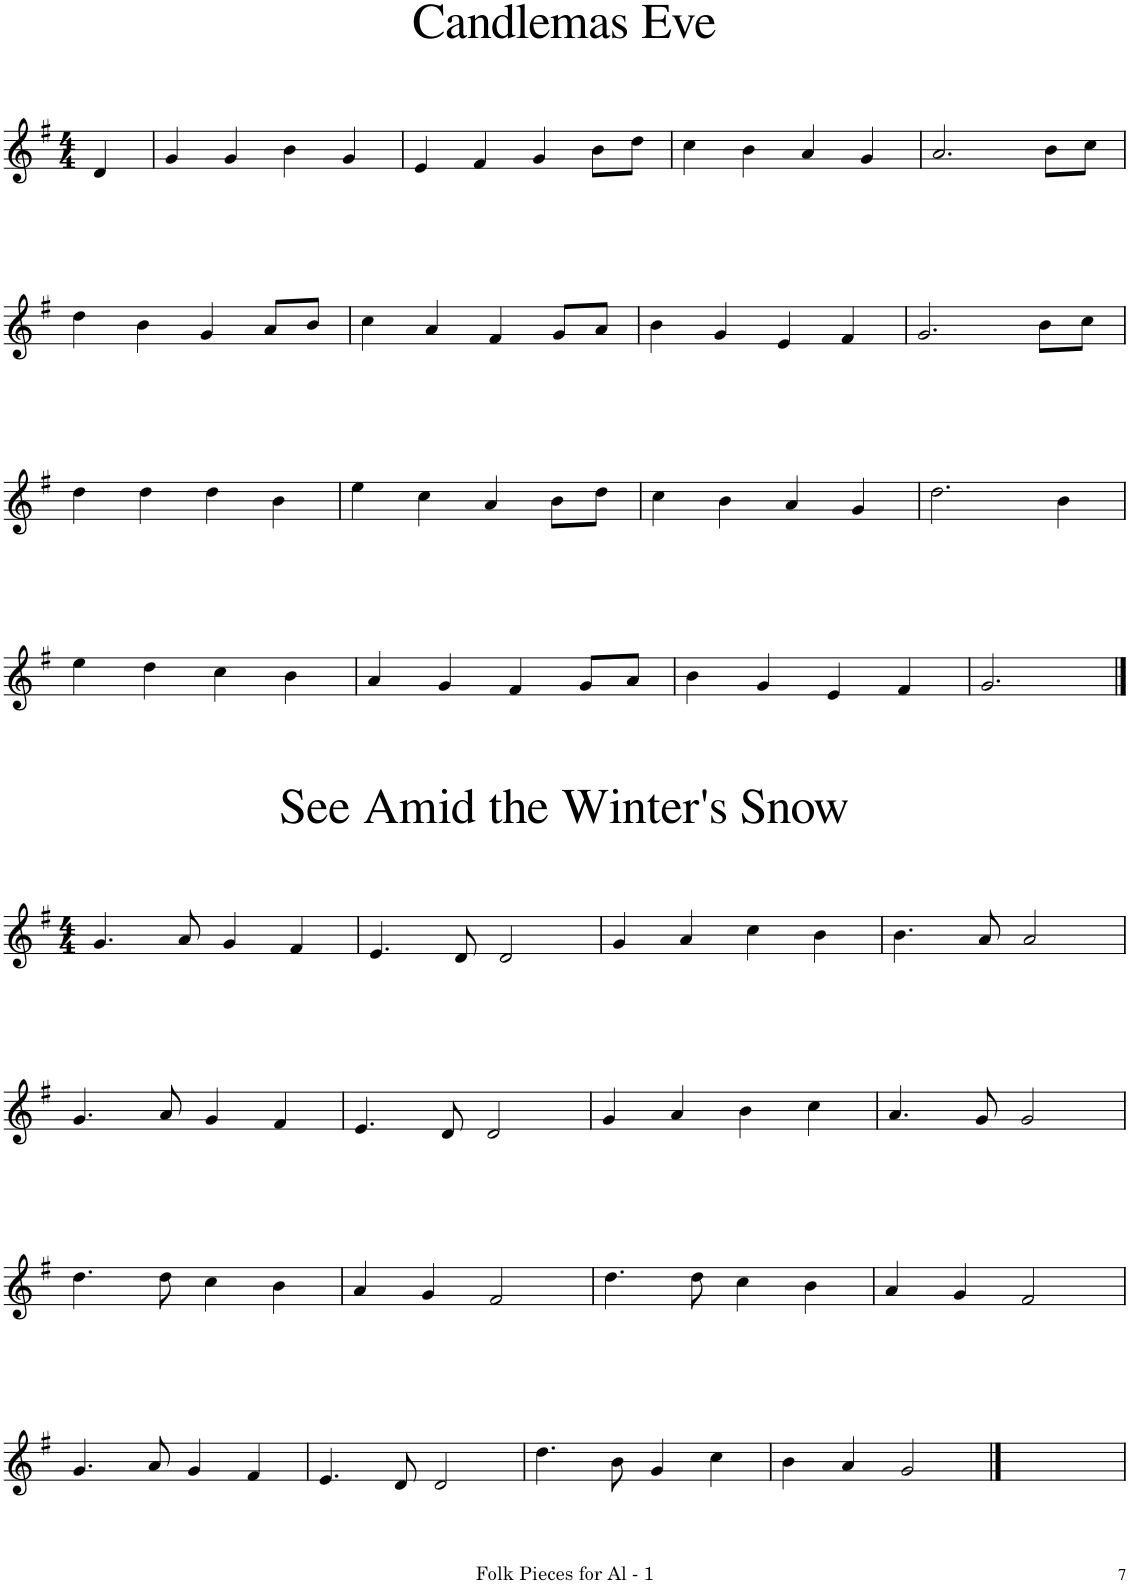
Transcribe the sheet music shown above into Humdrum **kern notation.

**kern
*part1
*staff1
*I"Bb Cornet
!!LO:PB:g=z
*clefG2
*Trd1c2
*k[f#]
*M4/4
=237
4d/
=238
4g/
4g/
4b\
4g/
=239
4e/
4f#/
4g/
8b\L
8dd\J
=240
4cc\
4b\
4a/
4g/
=241
2.a/
8b\L
8cc\J
!!LO:LB:g=z
=242
4dd\
4b\
4g/
8a/L
8b/J
=243
4cc\
4a/
4f#/
8g/L
8a/J
=244
4b\
4g/
4e/
4f#/
=245
2.g/
8b\L
8cc\J
!!LO:LB:g=z
=246
4dd\
4dd\
4dd\
4b\
=247
4ee\
4cc\
4a/
8b\L
8dd\J
=248
4cc\
4b\
4a/
4g/
=249
2.dd\
4b\
!!LO:LB:g=z
=250
4ee\
4dd\
4cc\
4b\
=251
4a/
4g/
4f#/
8g/L
8a/J
=252
4b\
4g/
4e/
4f#/
=253
2.g/
!!LO:LB:g=z
==254
*M4/4
4.g/
8a/
4g/
4f#/
=255
4.e/
8d/
2d/
=256
4g/
4a/
4cc\
4b\
=257
4.b\
8a/
2a/
!!LO:LB:g=z
=258
4.g/
8a/
4g/
4f#/
=259
4.e/
8d/
2d/
=260
4g/
4a/
4b\
4cc\
=261
4.a/
8g/
2g/
!!LO:LB:g=z
=262
4.dd\
8dd\
4cc\
4b\
=263
4a/
4g/
2f#/
=264
4.dd\
8dd\
4cc\
4b\
=265
4a/
4g/
2f#/
!!LO:LB:g=z
=266
4.g/
8a/
4g/
4f#/
=267
4.e/
8d/
2d/
=268
4.dd\
8b\
4g/
4cc\
=269
4b\
4a/
2g/
==270
*k[]
1ryy
=
*-
